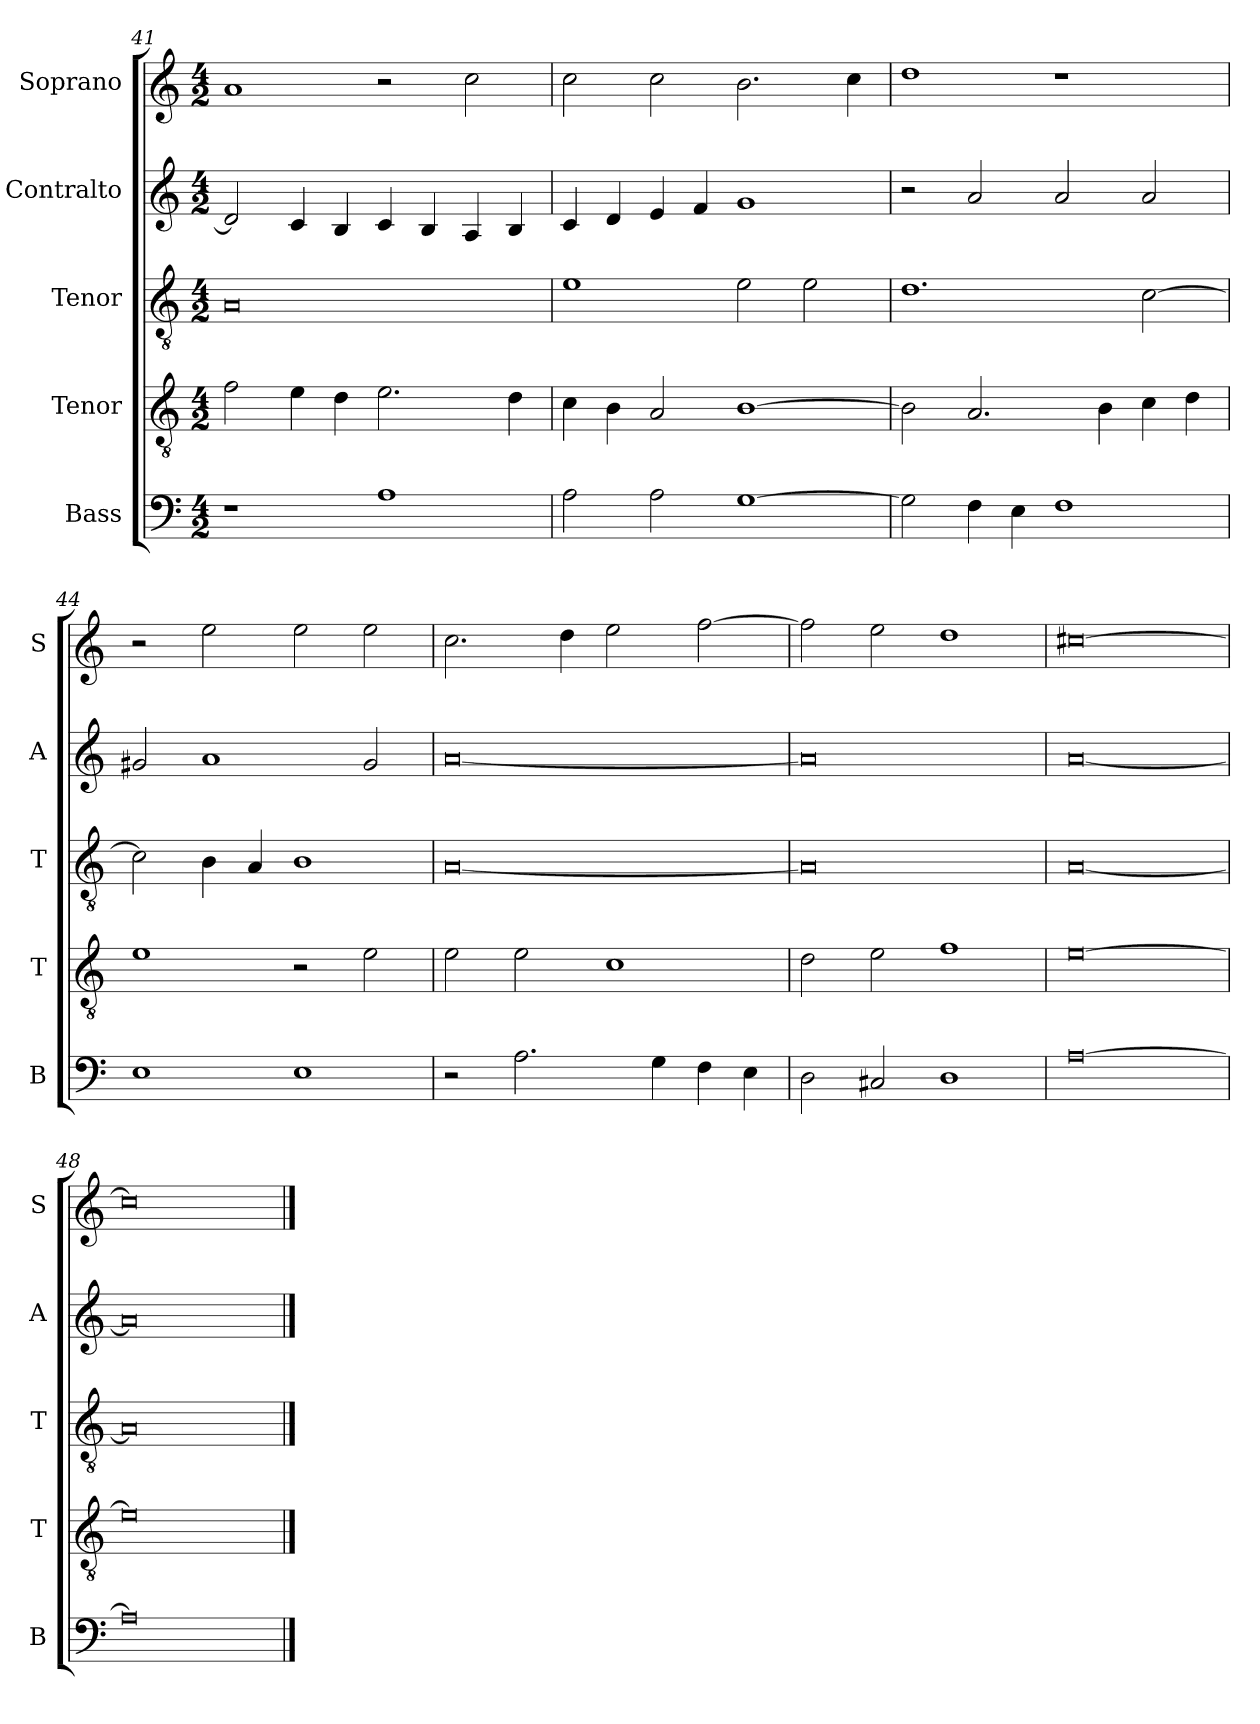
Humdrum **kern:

**kern	**kern	**kern	**kern	**kern
*part5	*part4	*part3	*part2	*part1
*staff5	*staff4	*staff3	*staff2	*staff1
*I"Bass	*I"Tenor	*I"Tenor	*I"Contralto	*I"Soprano
*I'B	*I'T	*I'T	*I'A	*I'S
*clefF4	*clefGv2	*clefGv2	*clefG2	*clefG2
*k[]	*k[]	*k[]	*k[]	*k[]
*D:dor	*D:dor	*D:dor	*D:dor	*D:dor
*M4/2	*M4/2	*M4/2	*M4/2	*M4/2
=41	=41	=41	=41	=41
1r	2f	0A	2d]	1a
.	4e	.	4c	.
.	4d	.	4B	.
1A	2.e	.	4c	2r
.	.	.	4B	.
.	.	.	4A	2cc
.	4d	.	4B	.
=42	=42	=42	=42	=42
2A	4c	1e	4c	2cc
.	4B	.	4d	.
2A	2A	.	4e	2cc
.	.	.	4f	.
[1G	[1B	2e	1g	2.b
.	.	2e	.	.
.	.	.	.	4cc
=43	=43	=43	=43	=43
2G]	2B]	1.d	2r	1dd
4F	2.A	.	2a	.
4E	.	.	.	.
1F	.	.	2a	1r
.	4B	.	.	.
.	4c	[2c	2a	.
.	4d	.	.	.
=44	=44	=44	=44	=44
1E	1e	2c]	2g#X	2r
.	.	4B	1a	2ee
.	.	4A	.	.
1E	2r	1B	.	2ee
.	2e	.	2g#	2ee
=45	=45	=45	=45	=45
2r	2e	[0A	[0a	2.cc
2.A	2e	.	.	.
.	.	.	.	4dd
.	1c	.	.	2ee
4G	.	.	.	.
4F	.	.	.	[2ff
4E	.	.	.	.
=46	=46	=46	=46	=46
2D	2d	0A]	0a]	2ff]
2C#X	2e	.	.	2ee
1D	1f	.	.	1dd
=47	=47	=47	=47	=47
[0A	[0e	[0A	[0a	[0cc#X
=48	=48	=48	=48	=48
0A]	0e]	0A]	0a]	0cc#]
==	==	==	==	==
*-	*-	*-	*-	*-
